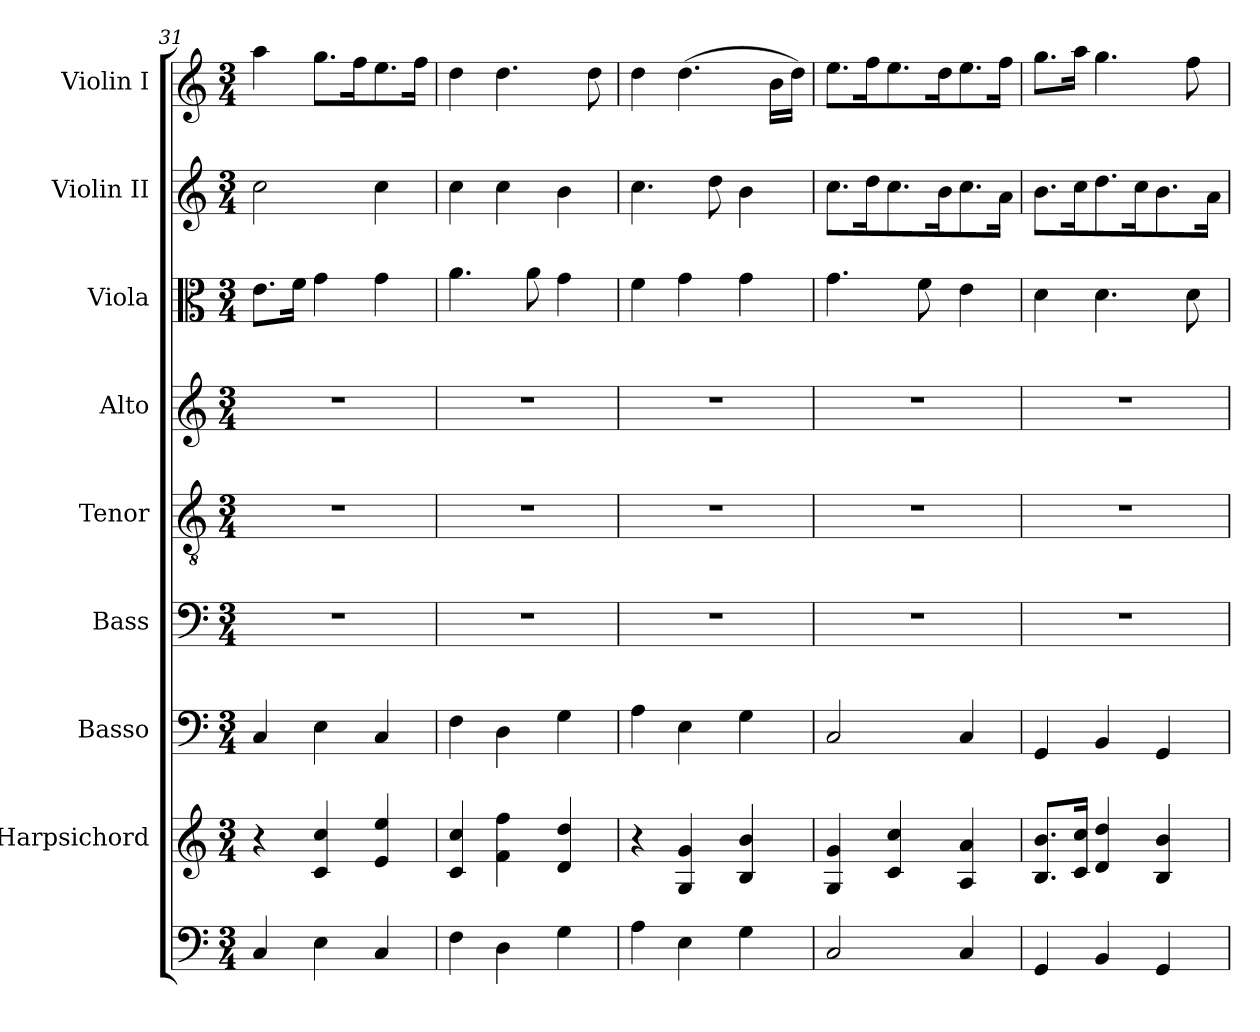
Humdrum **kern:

**kern	**kern	**kern	**kern	**kern	**kern	**kern	**kern	**kern
*part9	*part8	*part7	*part6	*part5	*part4	*part3	*part2	*part1
*staff9	*staff8	*staff7	*staff6	*staff5	*staff4	*staff3	*staff2	*staff1
*	*I"Harpsichord	*I"Basso	*I"Bass	*I"Tenor	*I"Alto	*I"Viola	*I"Violin II	*I"Violin I
*	*	*	*I'B.	*I'T.	*I'A.	*I'Vla.	*I'Vln. II	*I'Vln. I
!!LO:LB:g=z
*clefF4	*clefG2	*clefF4	*clefF4	*clefGv2	*clefG2	*clefC3	*clefG2	*clefG2
*	*	*	*	*ITrd7c12	*	*	*	*
*k[]	*k[]	*k[]	*k[]	*k[]	*k[]	*k[]	*k[]	*k[]
*C:	*C:	*C:	*C:	*C:	*C:	*C:	*C:	*C:
*M3/4	*M3/4	*M3/4	*M3/4	*M3/4	*M3/4	*M3/4	*M3/4	*M3/4
=31	=31	=31	=31	=31	=31	=31	=31	=31
!	!	!	!LO:N:vis=1	!LO:N:vis=1	!LO:N:vis=1	!	!	!
4Ci/	4r	4Ci/	2.r	2.r	2.r	8.ei\L	2cci\	4aai\
.	.	.	.	.	.	16fi\Jk	.	.
4Ei\	4ci/ 4cci	4Ei\	.	.	.	4gi\	.	8.ggi\L
.	.	.	.	.	.	.	.	16ffi\k
4Ci/	4ei/ 4eei	4Ci/	.	.	.	4gi\	4cci\	8.eei\
.	.	.	.	.	.	.	.	16ffi\Jk
=32	=32	=32	=32	=32	=32	=32	=32	=32
!	!	!	!LO:N:vis=1	!LO:N:vis=1	!LO:N:vis=1	!	!	!
4Fi\	4ci/ 4cci	4Fi\	2.r	2.r	2.r	4.ai\	4cci\	4ddi\
4Di\	4fi\ 4ffi	4Di\	.	.	.	.	4cci\	4.ddi\
.	.	.	.	.	.	8ai\	.	.
4Gi\	4di/ 4ddi	4Gi\	.	.	.	4gi\	4bi\	.
.	.	.	.	.	.	.	.	8ddi\
=33	=33	=33	=33	=33	=33	=33	=33	=33
!	!	!	!LO:N:vis=1	!LO:N:vis=1	!LO:N:vis=1	!	!	!
4Ai\	4r	4Ai\	2.r	2.r	2.r	4fi\	4.cci\	4ddi\
4Ei\	4Gi/ 4gi	4Ei\	.	.	.	4gi\	.	(4.ddi\
.	.	.	.	.	.	.	8ddi\	.
4Gi\	4Bi/ 4bi	4Gi\	.	.	.	4gi\	4bi\	.
.	.	.	.	.	.	.	.	16bi\LL
.	.	.	.	.	.	.	.	16ddi\JJ)
=34	=34	=34	=34	=34	=34	=34	=34	=34
!	!	!	!LO:N:vis=1	!LO:N:vis=1	!LO:N:vis=1	!	!	!
2Ci/	4Gi/ 4gi	2Ci/	2.r	2.r	2.r	4.gi\	8.cci\L	8.eei\L
.	.	.	.	.	.	.	16ddi\k	16ffi\k
.	4ci/ 4cci	.	.	.	.	.	8.cci\	8.eei\
.	.	.	.	.	.	8fi\	.	.
.	.	.	.	.	.	.	16bi\k	16ddi\k
4Ci/	4Ai/ 4ai	4Ci/	.	.	.	4ei\	8.cci\	8.eei\
.	.	.	.	.	.	.	16ai\Jk	16ffi\Jk
=35	=35	=35	=35	=35	=35	=35	=35	=35
!	!	!	!LO:N:vis=1	!LO:N:vis=1	!LO:N:vis=1	!	!	!
4GGi/	8.Bi/ 8.biL	4GGi/	2.r	2.r	2.r	4di\	8.bi\L	8.ggi\L
.	16ci/ 16cciJk	.	.	.	.	.	16cci\k	16aai\Jk
4BBi/	4di/ 4ddi	4BBi/	.	.	.	4.di\	8.ddi\	4.ggi\
.	.	.	.	.	.	.	16cci\k	.
4GGi/	4Bi/ 4bi	4GGi/	.	.	.	.	8.bi\	.
.	.	.	.	.	.	8di\	.	8ffi\
.	.	.	.	.	.	.	16ai\Jk	.
=	=	=	=	=	=	=	=	=
*-	*-	*-	*-	*-	*-	*-	*-	*-
